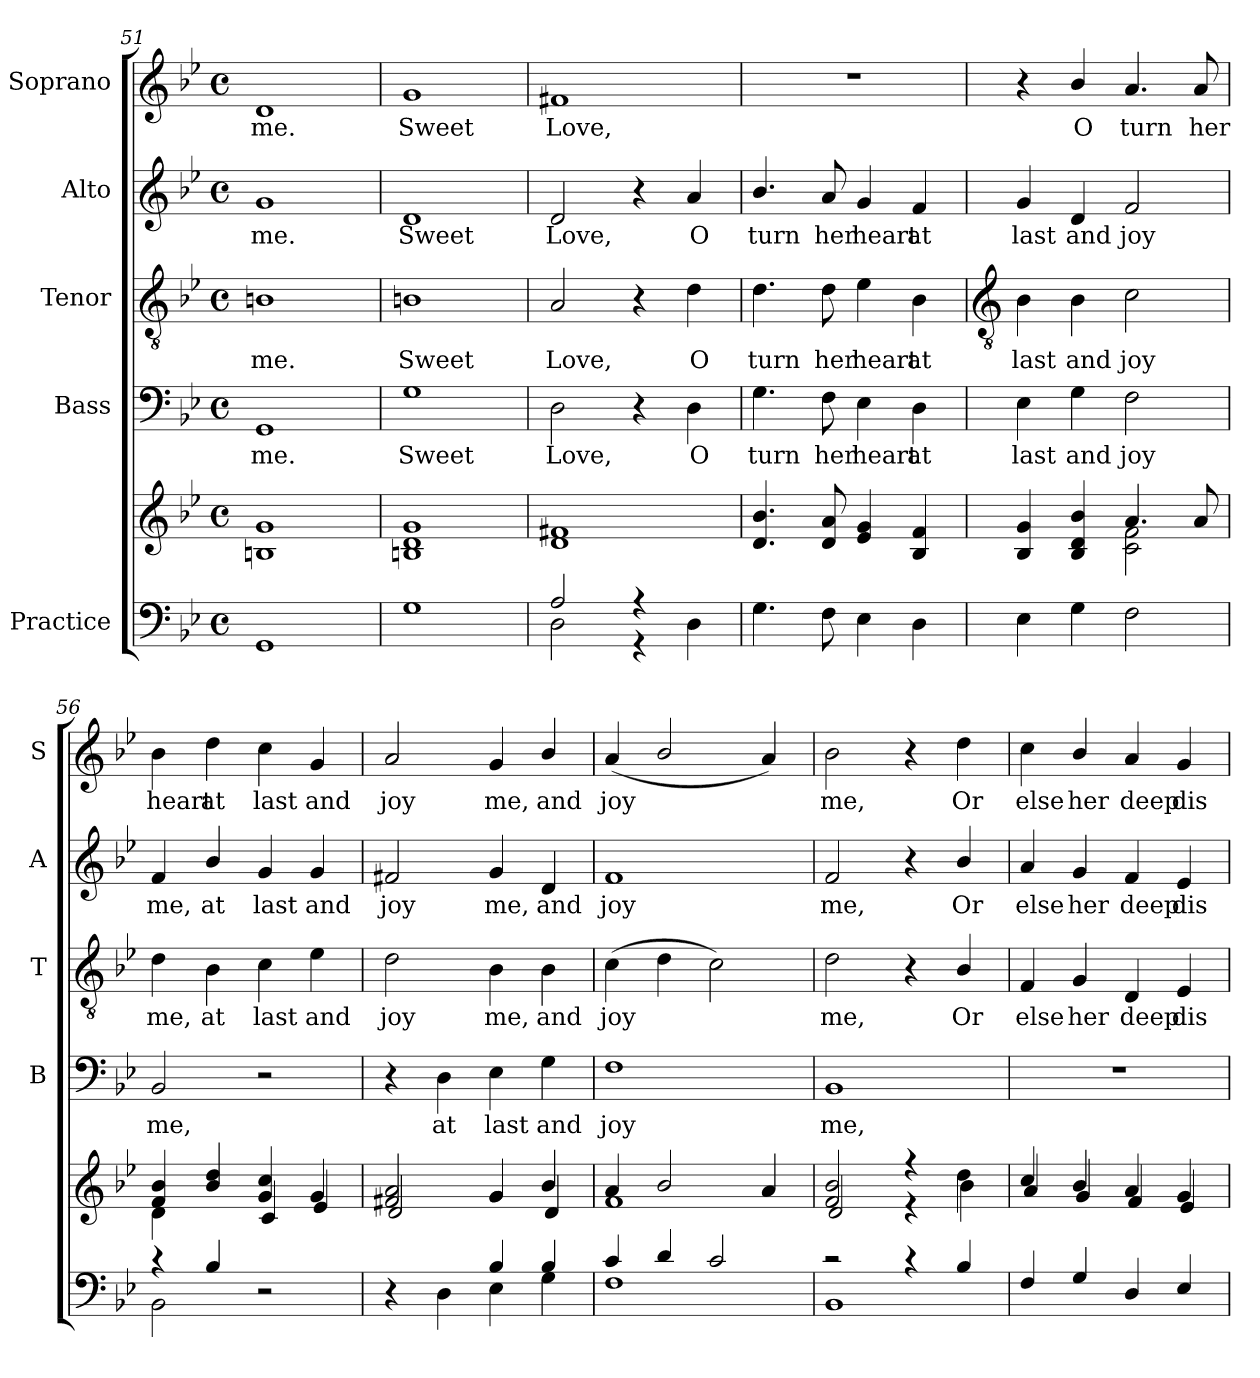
**kern	**kern	**kern	**text	**kern	**text	**kern	**text	**kern	**text
*part5	*part5	*part4	*part4	*part3	*part3	*part2	*part2	*part1	*part1
*staff6	*staff5	*staff4	*staff4	*staff3	*staff3	*staff2	*staff2	*staff1	*staff1
*I"Practice	*	*I"Bass	*	*I"Tenor	*	*I"Alto	*	*I"Soprano	*
*	*	*I'B	*	*I'T	*	*I'A	*	*I'S	*
*clefF4	*clefG2	*clefF4	*	*clefGv2	*	*clefG2	*	*clefG2	*
*k[b-e-]	*k[b-e-]	*k[b-e-]	*	*k[b-e-]	*	*k[b-e-]	*	*k[b-e-]	*
*B-:	*B-:	*B-:	*	*B-:	*	*B-:	*	*B-:	*
*M4/4	*M4/4	*M4/4	*	*M4/4	*	*M4/4	*	*M4/4	*
*met(c)	*met(c)	*met(c)	*	*met(c)	*	*met(c)	*	*met(c)	*
=51	=51	=51	=51	=51	=51	=51	=51	=51	=51
*	*^	*	*	*	*	*	*	*	*
*	*	*^	*	*	*	*	*	*	*	*
!	!	!	!	!	!LO:LY:b	!	!LO:LY:b	!	!LO:LY:b	!	!LO:LY:b
1GG\	1g/	1ryy	1Bn	1GG	me.	1Bn	me.	1g	me.	1d	me.
=52	=52	=52	=52	=52	=52	=52	=52	=52	=52	=52	=52
!	!	!	!	!	!LO:LY:b	!	!LO:LY:b	!	!LO:LY:b	!	!LO:LY:b
1G\	1g/	1d\	1Bn	1G	Sweet	1Bn	Sweet	1d	Sweet	1g	Sweet
=53	=53	=53	=53	=53	=53	=53	=53	=53	=53	=53	=53
*^	*	*	*	*	*	*	*	*	*	*	*
!	!	!	!	!	!	!LO:LY:b	!	!LO:LY:b	!	!LO:LY:b	!	!LO:LY:b
*	*	*	*v	*v	*	*	*	*	*	*	*	*
2A	2D\	1f#X/	1d\	2D	Love,	2A	Love,	2d	Love,	1f#X	Love,
4r	4r	.	.	4r	.	4r	.	4r	.	.	.
!	!	!	!	!	!LO:LY:b	!	!LO:LY:b	!	!LO:LY:b	!	!
4D	4ryy	.	.	4D	O	4d	O	4a	O	.	.
=54	=54	=54	=54	=54	=54	=54	=54	=54	=54	=54	=54
!	!	!	!	!	!LO:LY:b	!	!LO:LY:b	!	!LO:LY:b	!	!
4.G	2ryy	4.d/ 4.b-/	1ryy	4.G	turn	4.d	turn	4.b-/	turn	1r	.
!	!	!	!	!	!LO:LY:b	!	!LO:LY:b	!	!LO:LY:b	!	!
8F	.	8d/ 8a/	.	8F	her	8d	her	8a	her	.	.
!	!	!	!	!	!LO:LY:b	!	!LO:LY:b	!	!LO:LY:b	!	!
4E-	2ryy	4e-/ 4g/	.	4E-	heart	4e-	heart	4g	heart	.	.
!	!	!	!	!	!LO:LY:b	!	!LO:LY:b	!	!LO:LY:b	!	!
4D	.	4B-/ 4f/	.	4D	at	4B-	at	4f	at	.	.
!!LO:LB:g=z
=55	=55	=55	=55	=55	=55	=55	=55	=55	=55	=55	=55
*	*	*	*	*	*	*clefGv2	*	*	*	*	*
!	!	!	!	!	!LO:LY:b	!	!LO:LY:b	!	!LO:LY:b	!	!
4E-	2ryy	4B-/ 4g/	2ryy	4E-	last	4B-	last	4g	last	4r	.
!	!	!	!	!	!LO:LY:b	!	!LO:LY:b	!	!LO:LY:b	!	!LO:LY:b
4G	.	4B-/ 4d/ 4b-/	.	4G	and	4B-	and	4d	and	4b-/	O
!	!	!	!	!	!LO:LY:b	!	!LO:LY:b	!	!LO:LY:b	!	!LO:LY:b
2F	2ryy	4.a/	2c\ 2f\	2F	joy	2c	joy	2f	joy	4.a	turn
!	!	!	!	!	!	!	!	!	!	!	!LO:LY:b
.	.	8a/	.	.	.	.	.	.	.	8a	her
=56	=56	=56	=56	=56	=56	=56	=56	=56	=56	=56	=56
*	*	*	*^	*	*	*	*	*	*	*	*
!	!	!	!	!	!	!LO:LY:b	!	!LO:LY:b	!	!LO:LY:b	!	!LO:LY:b
4r	2BB-\	4f/ 4b-/	4d\	2ryy	2BB-	me,	4d	me,	4f	me,	4b-	heart
!	!	!	!	!	!	!	!	!LO:LY:b	!	!LO:LY:b	!	!LO:LY:b
4B-/	.	4b-/ 4dd/	4ryy	.	.	.	4B-	at	4b-/	at	4dd	at
!	!	!	!	!	!	!	!	!LO:LY:b	!	!LO:LY:b	!	!LO:LY:b
2ryy	2r	4g/ 4cc/	2ryy	4c	2r	.	4c	last	4g	last	4cc	last
!	!	!	!	!	!	!	!	!LO:LY:b	!	!LO:LY:b	!	!LO:LY:b
.	.	4g/	.	4e-	.	.	4e-	and	4g	and	4g	and
=57	=57	=57	=57	=57	=57	=57	=57	=57	=57	=57	=57	=57
!	!	!	!	!	!	!	!	!LO:LY:b	!	!LO:LY:b	!	!LO:LY:b
2ryy	4r	2f#X/ 2a/	2ryy	2d	4r	.	2d	joy	2f#X	joy	2a	joy
!	!	!	!	!	!	!LO:LY:b	!	!	!	!	!	!
.	4D\	.	.	.	4D	at	.	.	.	.	.	.
!	!	!	!	!	!	!LO:LY:b	!	!LO:LY:b	!	!LO:LY:b	!	!LO:LY:b
4B-	4E-\	4g/	4g/	2ryy	4E-	last	4B-	me,	4g	me,	4g	me,
!	!	!	!	!	!	!LO:LY:b	!	!LO:LY:b	!	!LO:LY:b	!	!LO:LY:b
4B-	4G\	4b-/	4d/	.	4G	and	4B-	and	4d	and	4b-/	and
*	*	*	*v	*v	*	*	*	*	*	*	*	*
=58	=58	=58	=58	=58	=58	=58	=58	=58	=58	=58	=58
!	!	!	!	!	!LO:LY:b	!	!LO:LY:b	!	!LO:LY:b	!	!LO:LY:b
4c/	1F\	4a/	1f\	1F	joy	(>4c	joy	1f	joy	(<4a	joy
4d/	.	2b-/	.	.	.	4d	.	.	.	2b-/	.
2c/	.	.	.	.	.	2c)	.	.	.	.	.
.	.	4a/	.	.	.	.	.	.	.	4a)	.
=59	=59	=59	=59	=59	=59	=59	=59	=59	=59	=59	=59
!	!	!	!	!	!LO:LY:b	!	!LO:LY:b	!	!LO:LY:b	!	!LO:LY:b
2r	1BB-\	2f/ 2b-/	2d/	1BB-	me,	2d	me,	2f	me,	2b-	me,
4r	.	4r	4r	.	.	4r	.	4r	.	4r	.
!	!	!	!	!	!	!	!LO:LY:b	!	!LO:LY:b	!	!LO:LY:b
4B-	.	4dd\	4b-\	.	.	4B-/	Or	4b-/	Or	4dd	Or
=60	=60	=60	=60	=60	=60	=60	=60	=60	=60	=60	=60
!	!	!	!	!	!	!	!LO:LY:b	!	!LO:LY:b	!	!LO:LY:b
4F	1ryy	4cc/	4a/	1r	.	4F	else	4a	else	4cc	else
!	!	!	!	!	!	!	!LO:LY:b	!	!LO:LY:b	!	!LO:LY:b
4G	.	4b-/	4g/	.	.	4G	her	4g	her	4b-/	her
!	!	!	!	!	!	!	!LO:LY:b	!	!LO:LY:b	!	!LO:LY:b
4D	.	4a/	4f/	.	.	4D	deep	4f	deep	4a	deep
!	!	!	!	!	!	!	!LO:LY:b	!	!LO:LY:b	!	!LO:LY:b
4E-	.	4g/	4e-/	.	.	4E-	dis-	4e-	dis-	4g	dis-
*v	*v	*	*	*	*	*	*	*	*	*	*
*	*v	*v	*	*	*	*	*	*	*	*
=	=	=	=	=	=	=	=	=	=
*-	*-	*-	*-	*-	*-	*-	*-	*-	*-
